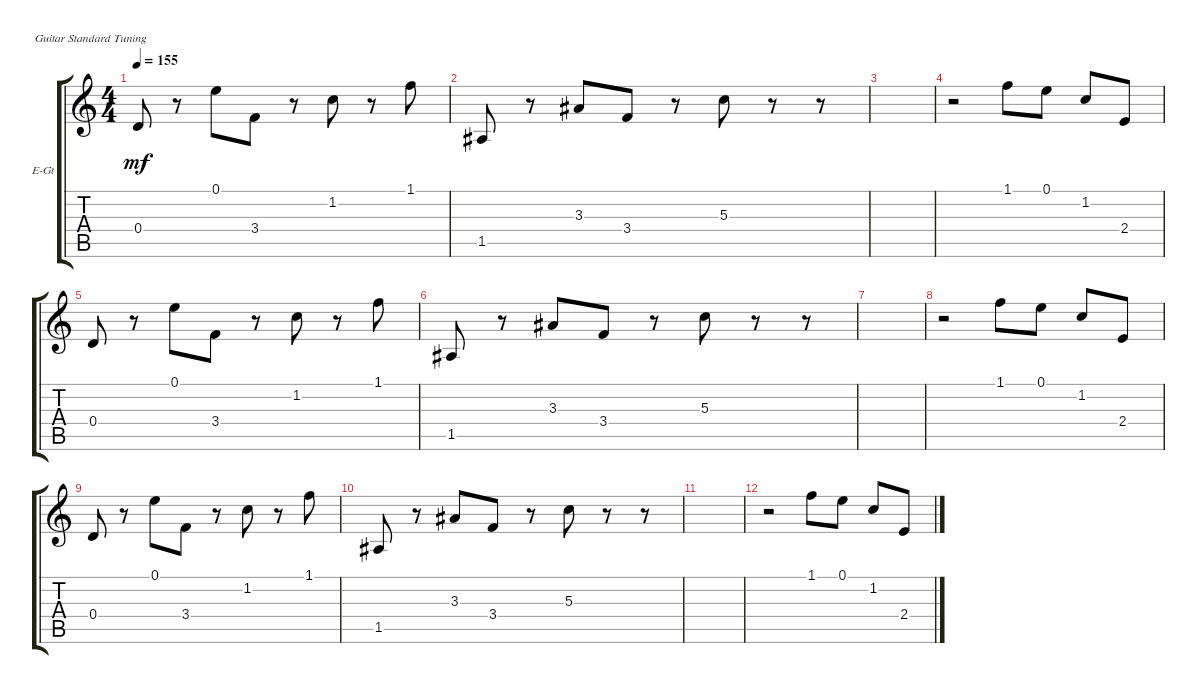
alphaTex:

\defaultSystemsLayout 4
\bracketExtendMode groupsimilarinstruments
\firstSystemTrackNameOrientation horizontal
\otherSystemsTrackNameOrientation horizontal
\track ("Electric Guitar" "E-Gt") {instrument electricguitarclean}
\staff {score tabs}
\tuning (E4 B3 G3 D3 A2 E2)
\ts (4 4)
\tempo 155
\clef g2
\ks c
0.4.8{dy mf} r.8 0.1.8 3.4.8 r.8 1.2.8 r.8 1.1.8 |
1.5.8 r.8 3.3.8 3.4.8 r.8 5.3.8 r.8 r.8 |
|
r.2 1.1.8 0.1.8 1.2.8 2.4.8 |
0.4.8 r.8 0.1.8 3.4.8 r.8 1.2.8 r.8 1.1.8 |
1.5.8 r.8 3.3.8 3.4.8 r.8 5.3.8 r.8 r.8 |
|
r.2 1.1.8 0.1.8 1.2.8 2.4.8 |
0.4.8 r.8 0.1.8 3.4.8 r.8 1.2.8 r.8 1.1.8 |
1.5.8 r.8 3.3.8 3.4.8 r.8 5.3.8 r.8 r.8 |
|
r.2 1.1.8 0.1.8 1.2.8 2.4.8
